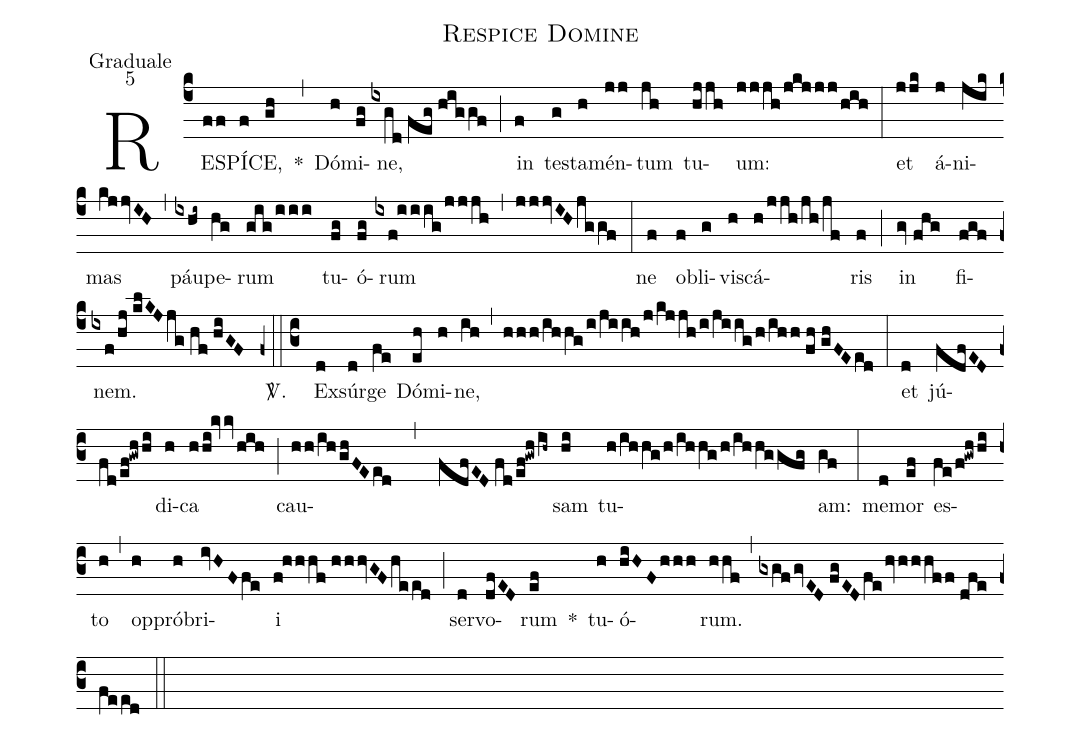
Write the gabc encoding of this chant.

name:Respice Domine;
office-part:Graduale;
mode:5;
%%
(c4) RE(ff)SPÍ(f)CE,(gh) *(,) Dó(h)mi(fg)ne,(ixgd//feg//higgf) (;) in(f) tes(g)ta(h)mén(jj)tum(jh) tu(hjjh)um:(jj/jh/jkj/jj/hih) (:) et(jjk) á(j)ni(jik)mas(kjjvIH) (,) páu(ixhi~)pe(hg)rum(gig/iii) tu(fg)ó(fg)rum(ixf!iiig/jjjh) (,) (jjjvIH/jggf) (:) ne(f) ob(f)li(g)vi(h)scá(h/jjh/jh/jf)ris(f) (;) in(gv//fhg) fi(fgf)nem.(ixf/hj//klKJ/jg//hf//hiGF) <sp>V/</sp>.(z0::c3) Ex(d)súr(d)ge(fe) Dó(eh)mi(h)ne,(ih) (,) (hhh/ihhg/i/jiih/j/kjjh/i/jiig/h/ihh//fh//ghFEed) (:) et(d) jú(fdfED//fd/ef!gwhhi)di(h)ca(hhi!kvv/hih) (;) cau(hh/ih/ghFE/ed , fdfED//fd/ef!gwh/ih~)sam(hi) tu(h/ihhg/h/ihhg/h/ihhggfg)am:(gf) (:) me(d)mor(ef) es(fe/f!gwhhi)to(h) (,) op(h)pró(h)bri(ivHF/fe)i(f!hhhf//hhhvGF/heed) (;) ser(d)vo(dfED)rum(ef) *() tu(h)ó(hiHF/hhh)rum.(hhf) (,) (gxgf/gvED//fgED/fe/hv/hhhff//dfe/feed) (::)
